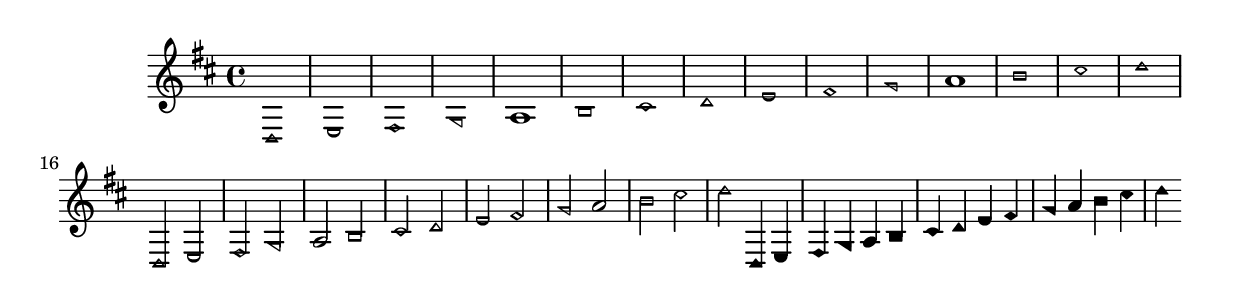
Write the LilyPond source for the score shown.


\header {

  texidoc = "With @code{shapeNoteStyles}, the style of the note head
is adjusted according to the step of the scale, as measured relative
to the @code{tonic} property."

}
\version "2.7.39"

fragment = {
  \key c \major
  \set shapeNoteStyles = ##(do re mi fa #f la ti)
  c1 d e f g a b c d e f g a b c
  c,,2 d e f g a b c d e f g a b c
  c,,4 d e f g a b c d e f g a b c
}


\transpose c d 
 \relative {
  \fragment
}
   
